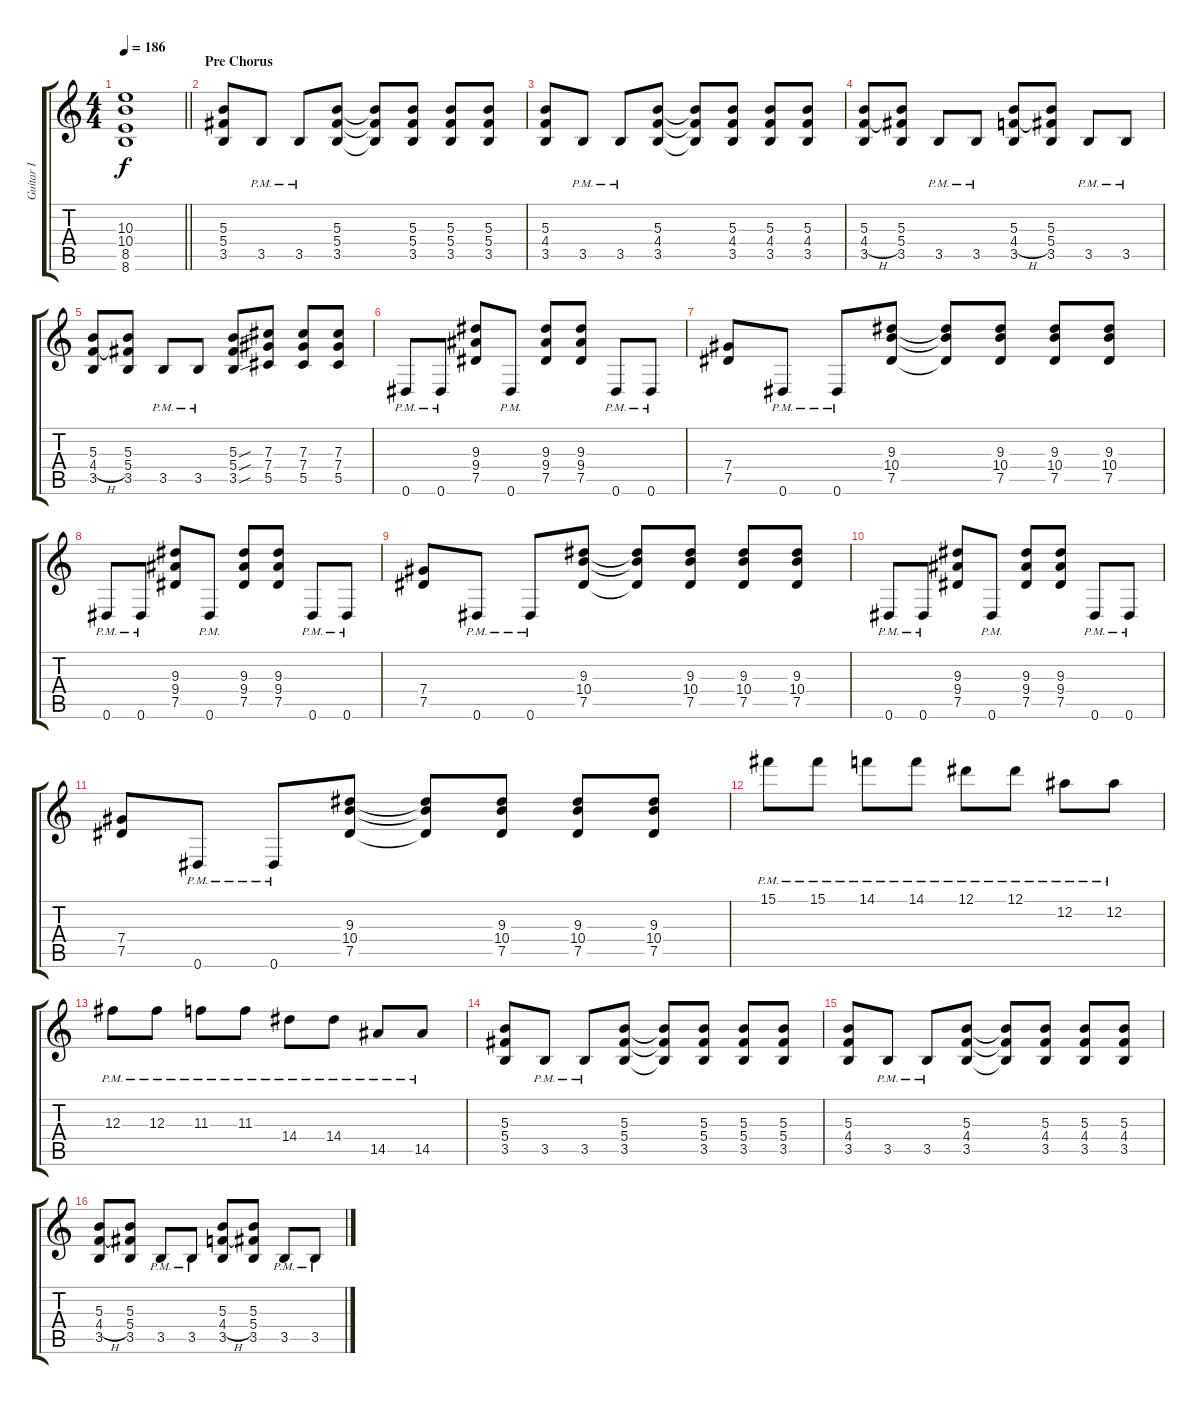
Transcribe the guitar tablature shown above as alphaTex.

\track ("Guitar I" "Guitar I") {instrument distortionguitar}
\staff {score tabs}
\tuning (Eb4 Bb3 Gb3 Db3 Ab2 Eb2) {hide}
\ts (4 4)
\tempo 186
\clef g2
\barLineRight lightlight
\ks c
(10.3{t} 10.4{t} 8.5{t} 8.6{t}).1{dy f} |
\section ("" "Pre Chorus")
(5.3 5.4 3.5).8 3.5{pm}.8 3.5{pm}.8 (5.3 5.4 3.5).8 (5.3{t} 5.4{t} 3.5{t}).8 (5.3 5.4 3.5).8 (5.3 5.4 3.5).8 (5.3 5.4 3.5).8 |
(5.3 4.4 3.5).8 3.5{pm}.8 3.5{pm}.8 (5.3 4.4 3.5).8 (5.3{t} 4.4{t} 3.5{t}).8 (5.3 4.4 3.5).8 (5.3 4.4 3.5).8 (5.3 4.4 3.5).8 |
(5.3 4.4{h} 3.5).8 (5.3 5.4 3.5).8 3.5{pm}.8 3.5{pm}.8 (5.3 4.4{h} 3.5).8 (5.3 5.4 3.5).8 3.5{pm}.8 3.5{pm}.8 |
(5.3 4.4{h} 3.5).8 (5.3 5.4 3.5).8 3.5{pm}.8 3.5{pm}.8 (5.3{sou} 5.4{sou} 3.5{sou}).8 (7.3 7.4 5.5).8 (7.3 7.4 5.5).8 (7.3 7.4 5.5).8 |
0.6{pm}.8 0.6{pm}.8 (9.3 9.4 7.5).8 0.6{pm}.8 (9.3 9.4 7.5).8 (9.3 9.4 7.5).8 0.6{pm}.8 0.6{pm}.8 |
(7.4 7.5).8 0.6{pm}.8 0.6{pm}.8 (9.3 10.4 7.5).8 (9.3{t} 10.4{t} 7.5{t}).8 (9.3 10.4 7.5).8 (9.3 10.4 7.5).8 (9.3 10.4 7.5).8 |
0.6{pm}.8 0.6{pm}.8 (9.3 9.4 7.5).8 0.6{pm}.8 (9.3 9.4 7.5).8 (9.3 9.4 7.5).8 0.6{pm}.8 0.6{pm}.8 |
(7.4 7.5).8 0.6{pm}.8 0.6{pm}.8 (9.3 10.4 7.5).8 (9.3{t} 10.4{t} 7.5{t}).8 (9.3 10.4 7.5).8 (9.3 10.4 7.5).8 (9.3 10.4 7.5).8 |
0.6{pm}.8 0.6{pm}.8 (9.3 9.4 7.5).8 0.6{pm}.8 (9.3 9.4 7.5).8 (9.3 9.4 7.5).8 0.6{pm}.8 0.6{pm}.8 |
(7.4 7.5).8 0.6{pm}.8 0.6{pm}.8 (9.3 10.4 7.5).8 (9.3{t} 10.4{t} 7.5{t}).8 (9.3 10.4 7.5).8 (9.3 10.4 7.5).8 (9.3 10.4 7.5).8 |
15.1{pm}.8 15.1{pm}.8 14.1{pm}.8 14.1{pm}.8 12.1{pm}.8 12.1{pm}.8 12.2{pm}.8 12.2{pm}.8 |
12.3{pm}.8 12.3{pm}.8 11.3{pm}.8 11.3{pm}.8 14.4{pm}.8 14.4{pm}.8 14.5{pm}.8 14.5{pm}.8 |
(5.3 5.4 3.5).8 3.5{pm}.8 3.5{pm}.8 (5.3 5.4 3.5).8 (5.3{t} 5.4{t} 3.5{t}).8 (5.3 5.4 3.5).8 (5.3 5.4 3.5).8 (5.3 5.4 3.5).8 |
(5.3 4.4 3.5).8 3.5{pm}.8 3.5{pm}.8 (5.3 4.4 3.5).8 (5.3{t} 4.4{t} 3.5{t}).8 (5.3 4.4 3.5).8 (5.3 4.4 3.5).8 (5.3 4.4 3.5).8 |
(5.3 4.4{h} 3.5).8 (5.3 5.4 3.5).8 3.5{pm}.8 3.5{pm}.8 (5.3 4.4{h} 3.5).8 (5.3 5.4 3.5).8 3.5{pm}.8 3.5{pm}.8
